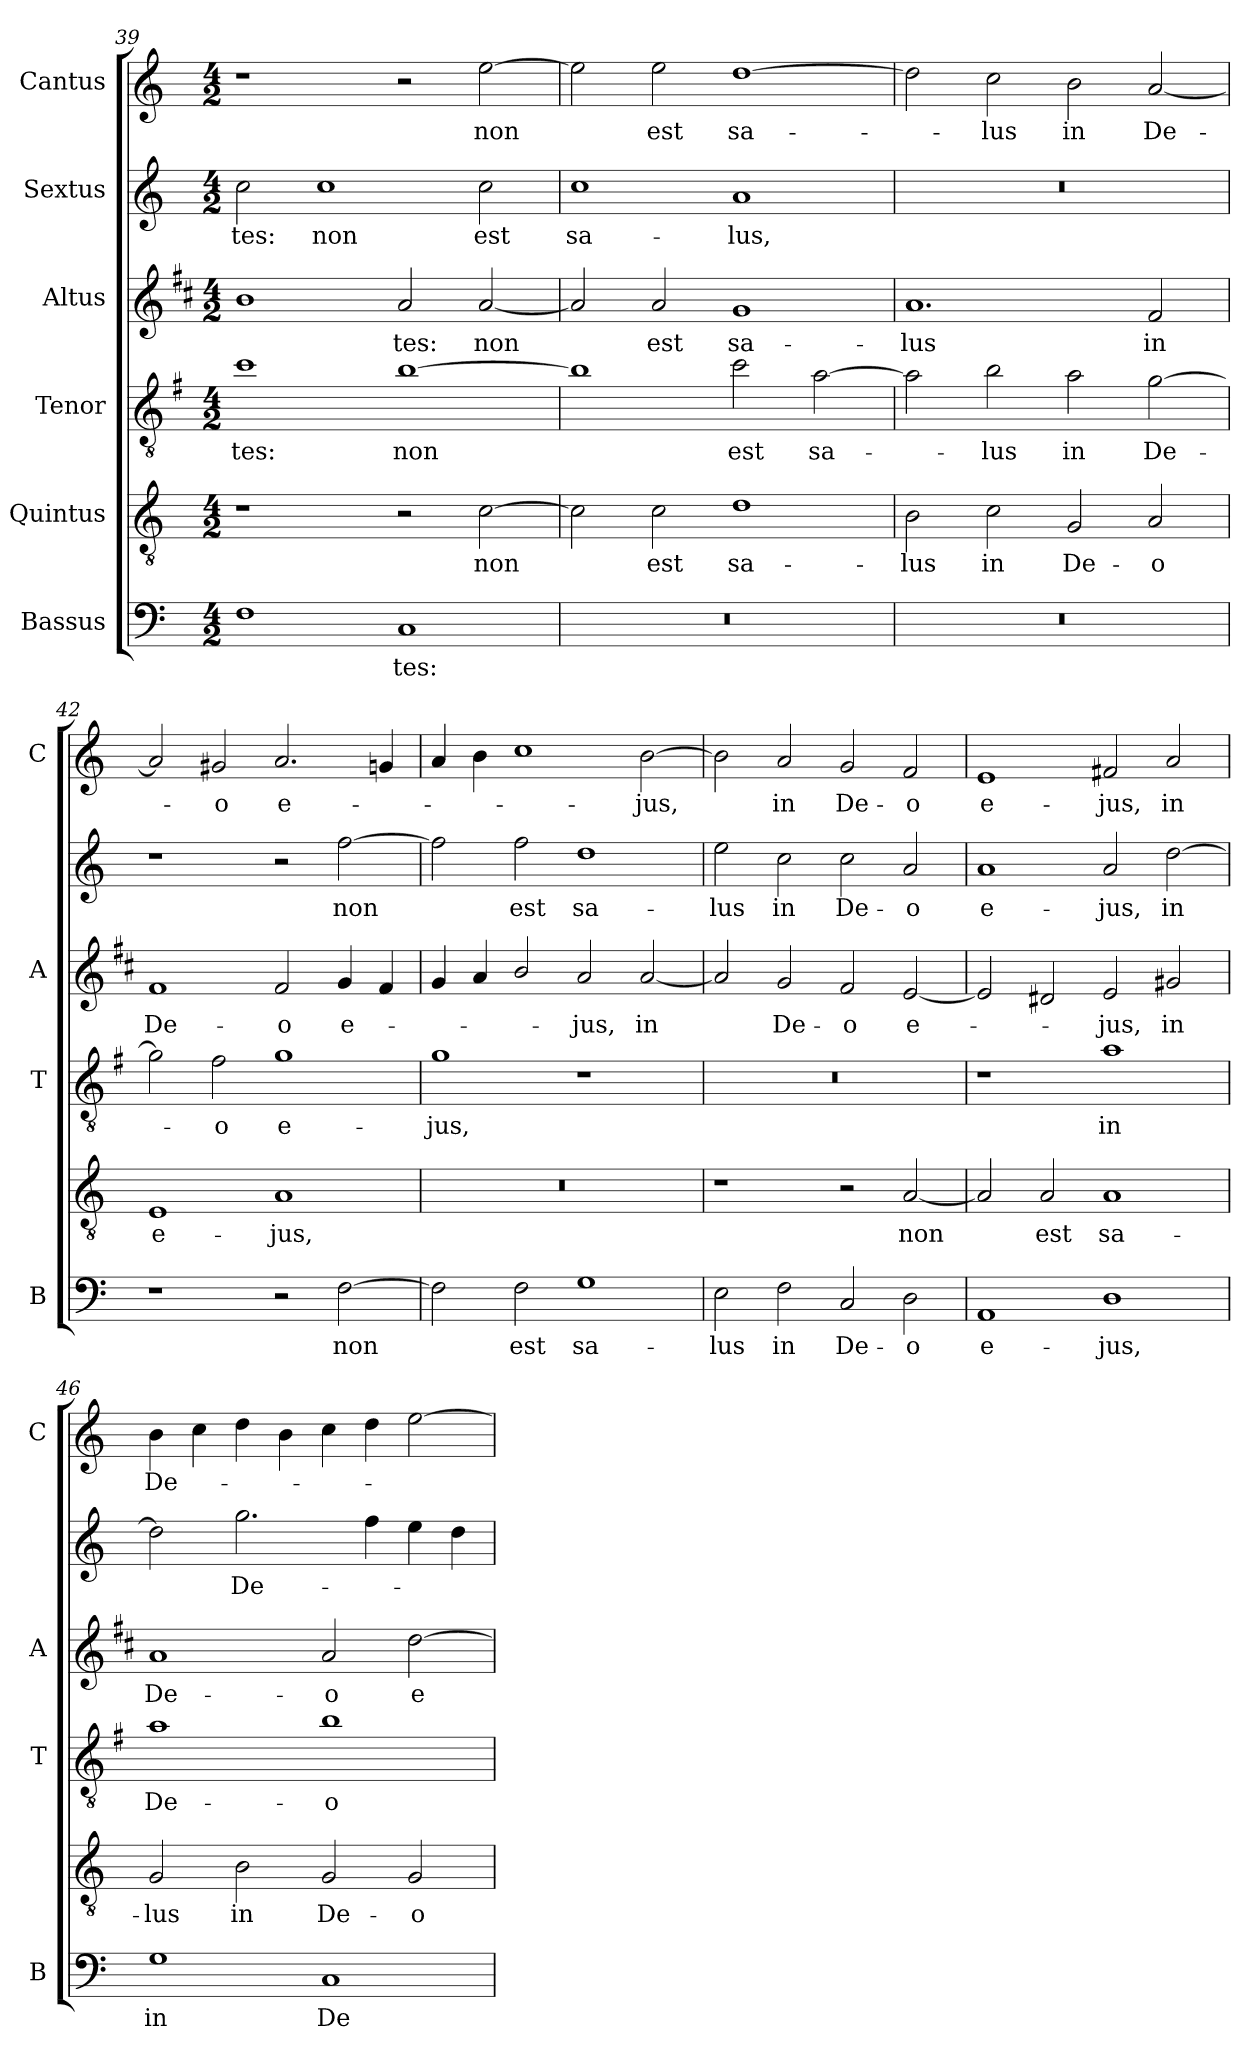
**kern	**text	**kern	**text	**kern	**text	**kern	**text	**kern	**text	**kern	**text
*part6	*part6	*part5	*part5	*part4	*part4	*part3	*part3	*part2	*part2	*part1	*part1
*staff6	*staff6	*staff5	*staff5	*staff4	*staff4	*staff3	*staff3	*staff2	*staff2	*staff1	*staff1
*I"Bassus	*	*I"Quintus	*	*I"Tenor	*	*I"Altus	*	*I"Sextus	*	*I"Cantus	*
*I'B	*	*	*	*I'T	*	*I'A	*	*	*	*I'C	*
*clefF4	*	*clefGv2	*	*clefGv2	*	*clefG2	*	*clefG2	*	*clefG2	*
*	*	*	*	*ITrd4c7	*	*ITrd1c2	*	*	*	*	*
*k[]	*	*k[]	*	*k[]	*	*k[]	*	*k[]	*	*k[]	*
*C:	*	*C:	*	*C:	*	*C:	*	*C:	*	*C:	*
*M4/2	*	*M4/2	*	*M4/2	*	*M4/2	*	*M4/2	*	*M4/2	*
=39	=39	=39	=39	=39	=39	=39	=39	=39	=39	=39	=39
!	!	!	!	!	!LO:LY:b	!	!	!	!LO:LY:b	!	!
1F	.	1r	.	1f	-tes:	1a	.	2cc\	-tes:	1r	.
!	!	!	!	!	!	!	!	!	!LO:LY:b	!	!
.	.	.	.	.	.	.	.	1cc	non	.	.
!	!LO:LY:b	!	!	!	!LO:LY:b	!	!LO:LY:b	!	!	!	!
1C	-tes:	2r	.	[1e	non	2g/	-tes:	.	.	2r	.
!	!	!	!LO:LY:b	!	!	!	!LO:LY:b	!	!LO:LY:b	!	!LO:LY:b
.	.	[2c\	non	.	.	[2g/	non	2cc\	est	[2ee\	non
=40	=40	=40	=40	=40	=40	=40	=40	=40	=40	=40	=40
!	!	!	!	!	!	!	!	!	!LO:LY:b	!	!
0r	.	2c\]	.	1e]	.	2g/]	.	1cc	sa-	2ee\]	.
!	!	!	!LO:LY:b	!	!	!	!LO:LY:b	!	!	!	!LO:LY:b
.	.	2c\	est	.	.	2g/	est	.	.	2ee\	est
!	!	!	!LO:LY:b	!	!LO:LY:b	!	!LO:LY:b	!	!LO:LY:b	!	!LO:LY:b
.	.	1d	sa-	2f\	est	1f	sa-	1a	-lus,	[1dd	sa-
!	!	!	!	!	!LO:LY:b	!	!	!	!	!	!
.	.	.	.	[2d\	sa-	.	.	.	.	.	.
=41	=41	=41	=41	=41	=41	=41	=41	=41	=41	=41	=41
!	!	!	!LO:LY:b	!	!	!	!LO:LY:b	!	!	!	!
0r	.	2B\	-lus	2d\]	.	1.g	-lus	0r	.	2dd\]	.
!	!	!	!LO:LY:b	!	!LO:LY:b	!	!	!	!	!	!LO:LY:b
.	.	2c\	in	2e\	-lus	.	.	.	.	2cc\	-lus
!	!	!	!LO:LY:b	!	!LO:LY:b	!	!	!	!	!	!LO:LY:b
.	.	2G/	De-	2d\	in	.	.	.	.	2b\	in
!	!	!	!LO:LY:b	!	!LO:LY:b	!	!LO:LY:b	!	!	!	!LO:LY:b
.	.	2A/	-o	[2c\	De-	2e/	in	.	.	[2a/	De-
!!LO:LB:g=z
=42	=42	=42	=42	=42	=42	=42	=42	=42	=42	=42	=42
!	!	!	!LO:LY:b	!	!	!	!LO:LY:b	!	!	!	!
1r	.	1E	e-	2c\]	.	1e	De-	1r	.	2a/]	.
!	!	!	!	!	!LO:LY:b	!	!	!	!	!	!LO:LY:b
.	.	.	.	2B\	-o	.	.	.	.	2g#X/	-o
!	!	!	!LO:LY:b	!	!LO:LY:b	!	!LO:LY:b	!	!	!	!LO:LY:b
2r	.	1A	-jus,	1c	e-	2e/	-o	2r	.	2.a/	e-
!	!LO:LY:b	!	!	!	!	!	!LO:LY:b	!	!LO:LY:b	!	!
[2F\	non	.	.	.	.	4f/	e-	[2ff\	non	.	.
.	.	.	.	.	.	4e/	.	.	.	4gn/	.
=43	=43	=43	=43	=43	=43	=43	=43	=43	=43	=43	=43
!	!	!	!	!	!LO:LY:b	!	!	!	!	!	!
2F\]	.	0r	.	1c	-jus,	4f/	.	2ff\]	.	4a/	.
.	.	.	.	.	.	4g/	.	.	.	4b\	.
!	!LO:LY:b	!	!	!	!	!	!	!	!LO:LY:b	!	!
2F\	est	.	.	.	.	2a/	.	2ff\	est	1cc	.
!	!LO:LY:b	!	!	!	!	!	!LO:LY:b	!	!LO:LY:b	!	!
1G	sa-	.	.	1r	.	2g/	-jus,	1dd	sa-	.	.
!	!	!	!	!	!	!	!LO:LY:b	!	!	!	!LO:LY:b
.	.	.	.	.	.	[2g/	in	.	.	[2b\	-jus,
=44	=44	=44	=44	=44	=44	=44	=44	=44	=44	=44	=44
!	!LO:LY:b	!	!	!	!	!	!	!	!LO:LY:b	!	!
2E\	-lus	1r	.	0r	.	2g/]	.	2ee\	-lus	2b\]	.
!	!LO:LY:b	!	!	!	!	!	!LO:LY:b	!	!LO:LY:b	!	!LO:LY:b
2F\	in	.	.	.	.	2f/	De-	2cc\	in	2a/	in
!	!LO:LY:b	!	!	!	!	!	!LO:LY:b	!	!LO:LY:b	!	!LO:LY:b
2C/	De-	2r	.	.	.	2e/	-o	2cc\	De-	2g/	De-
!	!LO:LY:b	!	!LO:LY:b	!	!	!	!LO:LY:b	!	!LO:LY:b	!	!LO:LY:b
2D\	-o	[2A/	non	.	.	[2d/	e-	2a/	-o	2f/	-o
=45	=45	=45	=45	=45	=45	=45	=45	=45	=45	=45	=45
!	!LO:LY:b	!	!	!	!	!	!	!	!LO:LY:b	!	!LO:LY:b
1AA	e-	2A/]	.	1r	.	2d/]	.	1a	e-	1e	e-
!	!	!	!LO:LY:b	!	!	!	!	!	!	!	!
.	.	2A/	est	.	.	2c#X/	.	.	.	.	.
!	!LO:LY:b	!	!LO:LY:b	!	!LO:LY:b	!	!LO:LY:b	!	!LO:LY:b	!	!LO:LY:b
1D	-jus,	1A	sa-	1d	in	2d/	-jus,	2a/	-jus,	2f#X/	-jus,
!	!	!	!	!	!	!	!LO:LY:b	!	!LO:LY:b	!	!LO:LY:b
.	.	.	.	.	.	2f#X/	in	[2dd\	in	2a/	in
=46	=46	=46	=46	=46	=46	=46	=46	=46	=46	=46	=46
!	!LO:LY:b	!	!LO:LY:b	!	!LO:LY:b	!	!LO:LY:b	!	!	!	!LO:LY:b
1G	in	2G/	-lus	1d	De-	1g	De-	2dd\]	.	4b\	De-
.	.	.	.	.	.	.	.	.	.	4cc\	.
!	!	!	!LO:LY:b	!	!	!	!	!	!LO:LY:b	!	!
.	.	2B\	in	.	.	.	.	2.gg\	De-	4dd\	.
.	.	.	.	.	.	.	.	.	.	4b\	.
!	!LO:LY:b	!	!LO:LY:b	!	!LO:LY:b	!	!LO:LY:b	!	!	!	!
1C	De-	2G/	De-	1e	-o	2g/	-o	.	.	4cc\	.
.	.	.	.	.	.	.	.	4ff\	.	4dd\	.
!	!	!	!LO:LY:b	!	!	!	!LO:LY:b	!	!	!	!
.	.	2G/	-o	.	.	[2cc\	e-	4ee\	.	[2ee\	.
.	.	.	.	.	.	.	.	4dd\	.	.	.
=	=	=	=	=	=	=	=	=	=	=	=
*-	*-	*-	*-	*-	*-	*-	*-	*-	*-	*-	*-
